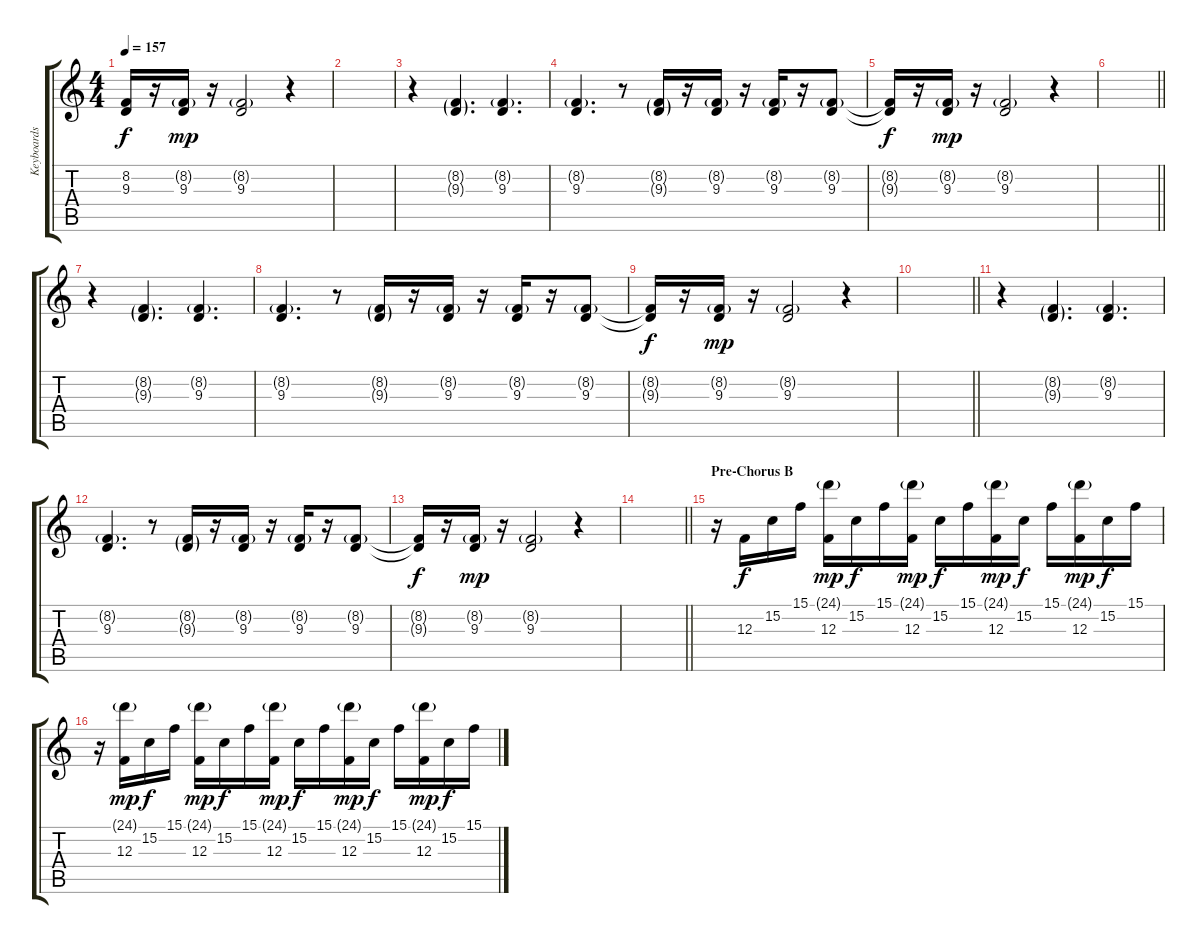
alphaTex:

\track ("Keyboards II" "Keyboards ") {instrument lead8bassandlead}
\staff {score tabs}
\tuning (D4 A3 F3 C3 G2 D2) {hide}
\ts (4 4)
\tempo 157
\clef g2
\ks c
(8.2{t} 9.3{t}).16{dy f} r.16 (8.2{g} 9.3).16{dy mp} r.16 (8.2{g} 9.3).2 r.4 |
|
r.4 (8.2{g} 9.3{g}).4{d} (8.2{g} 9.3).4{d} |
(8.2{g} 9.3).4{d} r.8 (8.2{g} 9.3{g}).16 r.16 (8.2{g} 9.3).16 r.16 (8.2{g} 9.3).16 r.16 (8.2{g} 9.3).8 |
(8.2{t} 9.3{t}).16{dy f} r.16 (8.2{g} 9.3).16{dy mp} r.16 (8.2{g} 9.3).2 r.4 |
\barLineRight lightlight
|
\section ("" "")
r.4 (8.2{g} 9.3{g}).4{d} (8.2{g} 9.3).4{d} |
(8.2{g} 9.3).4{d} r.8 (8.2{g} 9.3{g}).16 r.16 (8.2{g} 9.3).16 r.16 (8.2{g} 9.3).16 r.16 (8.2{g} 9.3).8 |
(8.2{t} 9.3{t}).16{dy f} r.16 (8.2{g} 9.3).16{dy mp} r.16 (8.2{g} 9.3).2 r.4 |
\barLineRight lightlight
|
r.4 (8.2{g} 9.3{g}).4{d} (8.2{g} 9.3).4{d} |
(8.2{g} 9.3).4{d} r.8 (8.2{g} 9.3{g}).16 r.16 (8.2{g} 9.3).16 r.16 (8.2{g} 9.3).16 r.16 (8.2{g} 9.3).8 |
(8.2{t} 9.3{t}).16{dy f} r.16 (8.2{g} 9.3).16{dy mp} r.16 (8.2{g} 9.3).2 r.4 |
\barLineRight lightlight
|
\section ("" "Pre-Chorus B")
r.16{volume 6 balance 16 instrument lead8bassandlead} 12.3.16{dy f} 15.2.16 15.1.16 (24.1{g} 12.3).16{dy mp} 15.2.16{dy f} 15.1.16 (24.1{g} 12.3).16{dy mp} 15.2.16{dy f} 15.1.16 (24.1{g} 12.3).16{dy mp} 15.2.16{dy f} 15.1.16 (24.1{g} 12.3).16{dy mp} 15.2.16{dy f} 15.1.16 |
r.16{balance 0} (24.1{g} 12.3).16{dy mp} 15.2.16{dy f} 15.1.16 (24.1{g} 12.3).16{dy mp} 15.2.16{dy f} 15.1.16 (24.1{g} 12.3).16{dy mp} 15.2.16{dy f} 15.1.16 (24.1{g} 12.3).16{dy mp} 15.2.16{dy f} 15.1.16 (24.1{g} 12.3).16{dy mp} 15.2.16{dy f} 15.1.16
